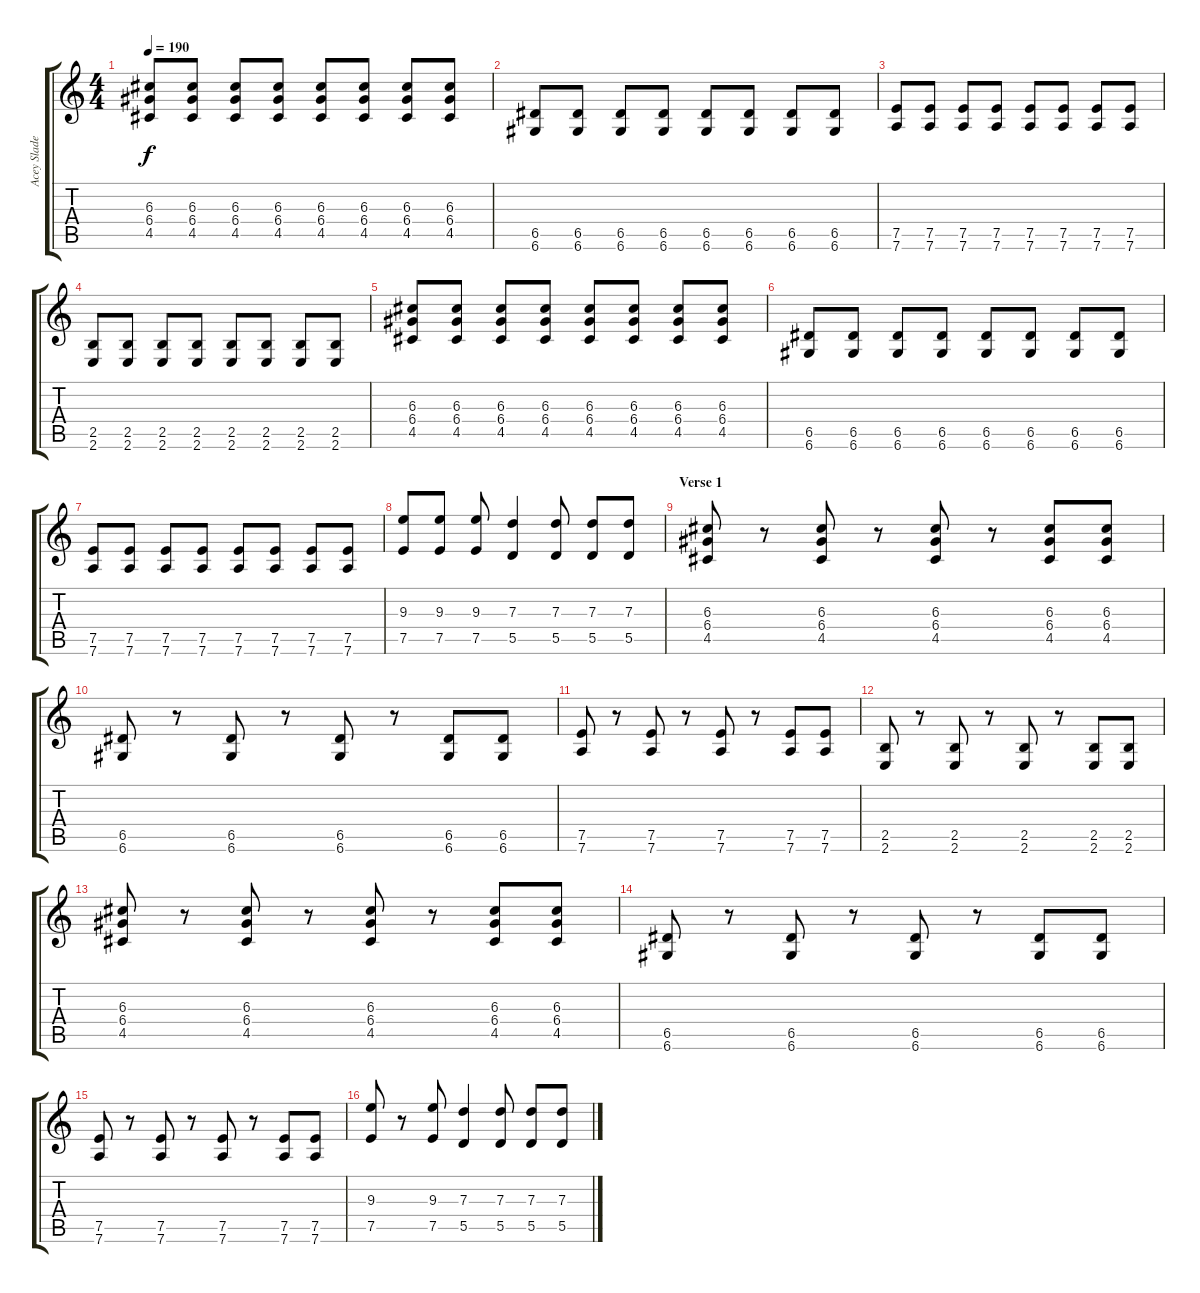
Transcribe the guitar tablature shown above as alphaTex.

\track ("Acey Slade" "Acey Slade") {instrument distortionguitar}
\staff {score tabs}
\tuning (E4 B3 G3 D3 A2 D2) {hide}
\ts (4 4)
\tempo 190
\clef g2
\ks c
(6.3 6.4 4.5).8{dy f} (6.3 6.4 4.5).8 (6.3 6.4 4.5).8 (6.3 6.4 4.5).8 (6.3 6.4 4.5).8 (6.3 6.4 4.5).8 (6.3 6.4 4.5).8 (6.3 6.4 4.5).8 |
(6.5 6.6).8 (6.5 6.6).8 (6.5 6.6).8 (6.5 6.6).8 (6.5 6.6).8 (6.5 6.6).8 (6.5 6.6).8 (6.5 6.6).8 |
(7.5 7.6).8 (7.5 7.6).8 (7.5 7.6).8 (7.5 7.6).8 (7.5 7.6).8 (7.5 7.6).8 (7.5 7.6).8 (7.5 7.6).8 |
(2.5 2.6).8 (2.5 2.6).8 (2.5 2.6).8 (2.5 2.6).8 (2.5 2.6).8 (2.5 2.6).8 (2.5 2.6).8 (2.5 2.6).8 |
(6.3 6.4 4.5).8 (6.3 6.4 4.5).8 (6.3 6.4 4.5).8 (6.3 6.4 4.5).8 (6.3 6.4 4.5).8 (6.3 6.4 4.5).8 (6.3 6.4 4.5).8 (6.3 6.4 4.5).8 |
(6.5 6.6).8 (6.5 6.6).8 (6.5 6.6).8 (6.5 6.6).8 (6.5 6.6).8 (6.5 6.6).8 (6.5 6.6).8 (6.5 6.6).8 |
(7.5 7.6).8 (7.5 7.6).8 (7.5 7.6).8 (7.5 7.6).8 (7.5 7.6).8 (7.5 7.6).8 (7.5 7.6).8 (7.5 7.6).8 |
(9.3 7.5).8 (9.3 7.5).8 (9.3 7.5).8 (7.3 5.5).4 (7.3 5.5).8 (7.3 5.5).8 (7.3 5.5).8 |
\section ("" "Verse 1")
(6.3 6.4 4.5).8 r.8 (6.3 6.4 4.5).8 r.8 (6.3 6.4 4.5).8 r.8 (6.3 6.4 4.5).8 (6.3 6.4 4.5).8 |
(6.5 6.6).8 r.8 (6.5 6.6).8 r.8 (6.5 6.6).8 r.8 (6.5 6.6).8 (6.5 6.6).8 |
(7.5 7.6).8 r.8 (7.5 7.6).8 r.8 (7.5 7.6).8 r.8 (7.5 7.6).8 (7.5 7.6).8 |
(2.5 2.6).8 r.8 (2.5 2.6).8 r.8 (2.5 2.6).8 r.8 (2.5 2.6).8 (2.5 2.6).8 |
(6.3 6.4 4.5).8 r.8 (6.3 6.4 4.5).8 r.8 (6.3 6.4 4.5).8 r.8 (6.3 6.4 4.5).8 (6.3 6.4 4.5).8 |
(6.5 6.6).8 r.8 (6.5 6.6).8 r.8 (6.5 6.6).8 r.8 (6.5 6.6).8 (6.5 6.6).8 |
(7.5 7.6).8 r.8 (7.5 7.6).8 r.8 (7.5 7.6).8 r.8 (7.5 7.6).8 (7.5 7.6).8 |
(9.3 7.5).8 r.8 (9.3 7.5).8 (7.3 5.5).4 (7.3 5.5).8 (7.3 5.5).8 (7.3 5.5).8
